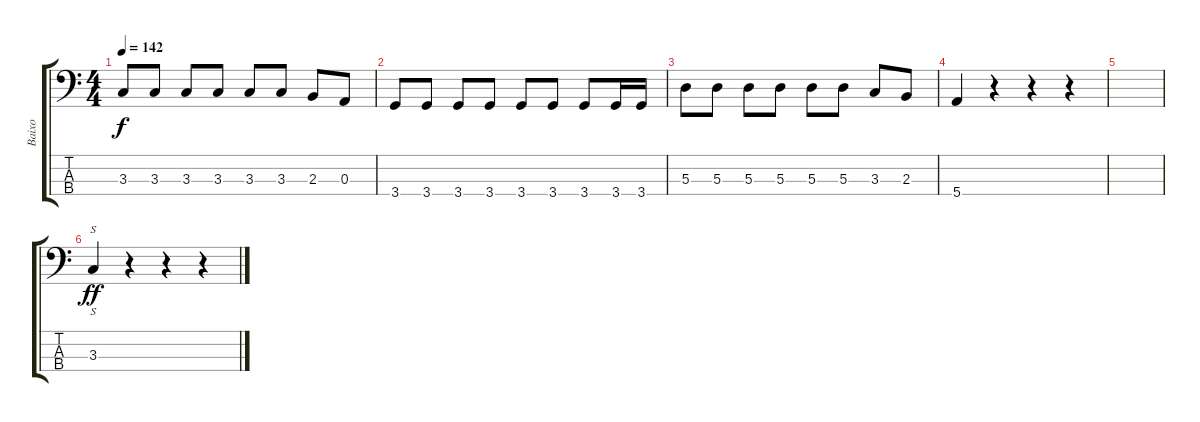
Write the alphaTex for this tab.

\track ("Baixo" "Baixo") {instrument electricbasspick}
\staff {score tabs}
\tuning (G2 D2 A1 E1) {hide}
\ts (4 4)
\tempo 142
\clef f4
\ks c
3.3.8{dy f} 3.3.8 3.3.8 3.3.8 3.3.8 3.3.8 2.3.8 0.3.8 |
3.4.8 3.4.8 3.4.8 3.4.8 3.4.8 3.4.8 3.4.8 3.4.16 3.4.16 |
5.3.8 5.3.8 5.3.8 5.3.8 5.3.8 5.3.8 3.3.8 2.3.8 |
5.4.4 r.4 r.4 r.4 |
|
3.3.4{s dy ff} r.4 r.4 r.4
